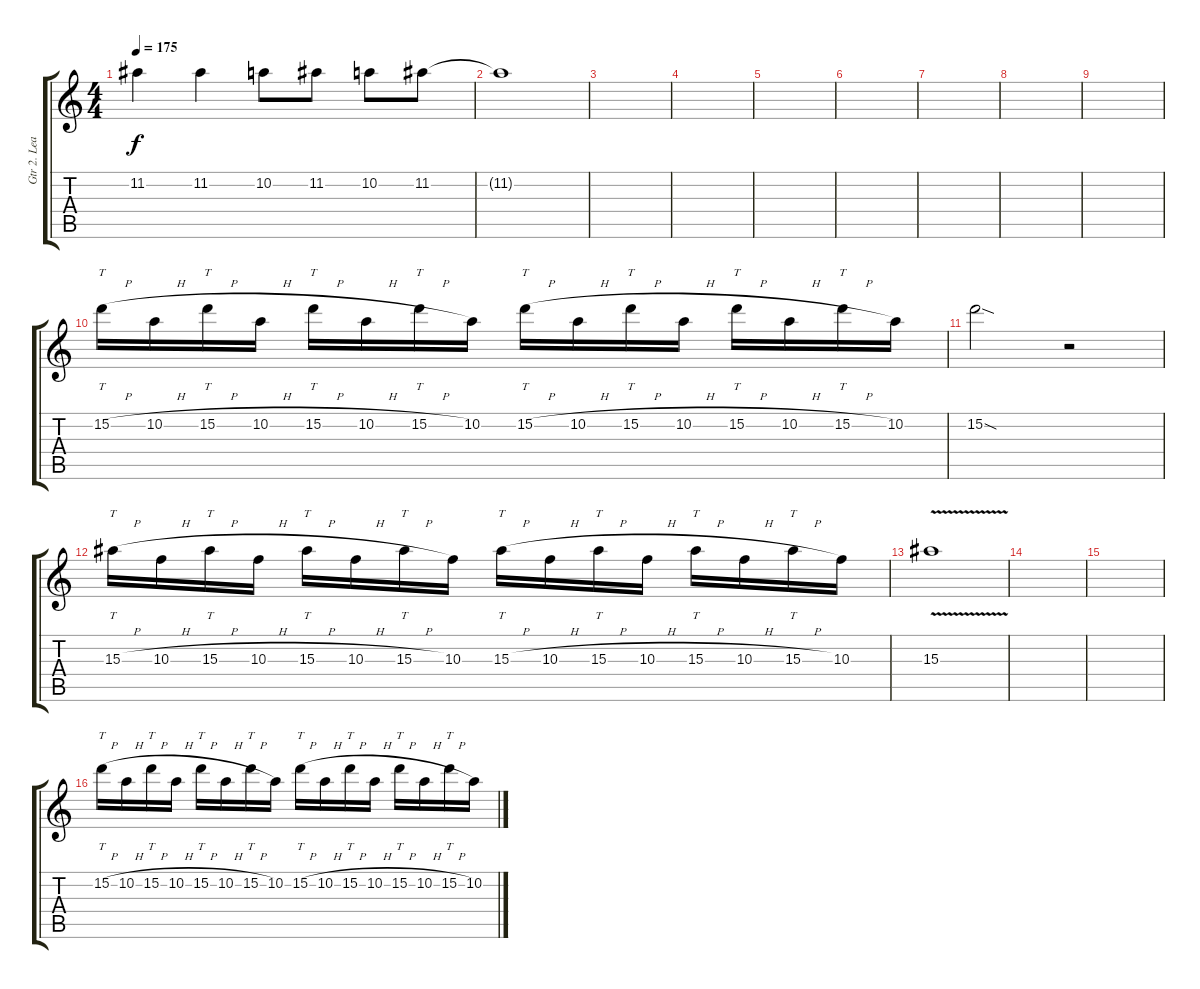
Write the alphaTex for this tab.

\track ("Gtr 2. Lead (Borna Kuèa)" "Gtr 2. Lea") {instrument distortionguitar}
\staff {score tabs}
\tuning (E4 B3 G3 D3 A2 E2) {hide}
\ts (4 4)
\tempo 175
\clef g2
\ks c
11.2.4{dy f} 11.2.4 10.2.8 11.2.8 10.2.8 11.2.8 |
11.2{t}.1 |
|
|
|
|
|
|
|
15.2{h}.16{tt} 10.2{h}.16 15.2{h}.16{tt} 10.2{h}.16 15.2{h}.16{tt} 10.2{h}.16 15.2{h}.16{tt} 10.2.16 15.2{h}.16{tt} 10.2{h}.16 15.2{h}.16{tt} 10.2{h}.16 15.2{h}.16{tt} 10.2{h}.16 15.2{h}.16{tt} 10.2.16 |
15.2{sod}.2 r.2 |
15.3{h}.16{tt} 10.3{h}.16 15.3{h}.16{tt} 10.3{h}.16 15.3{h}.16{tt} 10.3{h}.16 15.3{h}.16{tt} 10.3.16 15.3{h}.16{tt} 10.3{h}.16 15.3{h}.16{tt} 10.3{h}.16 15.3{h}.16{tt} 10.3{h}.16 15.3{h}.16{tt} 10.3.16 |
15.3{v}.1 |
|
|
15.2{h}.16{tt} 10.2{h}.16 15.2{h}.16{tt} 10.2{h}.16 15.2{h}.16{tt} 10.2{h}.16 15.2{h}.16{tt} 10.2.16 15.2{h}.16{tt} 10.2{h}.16 15.2{h}.16{tt} 10.2{h}.16 15.2{h}.16{tt} 10.2{h}.16 15.2{h}.16{tt} 10.2.16
